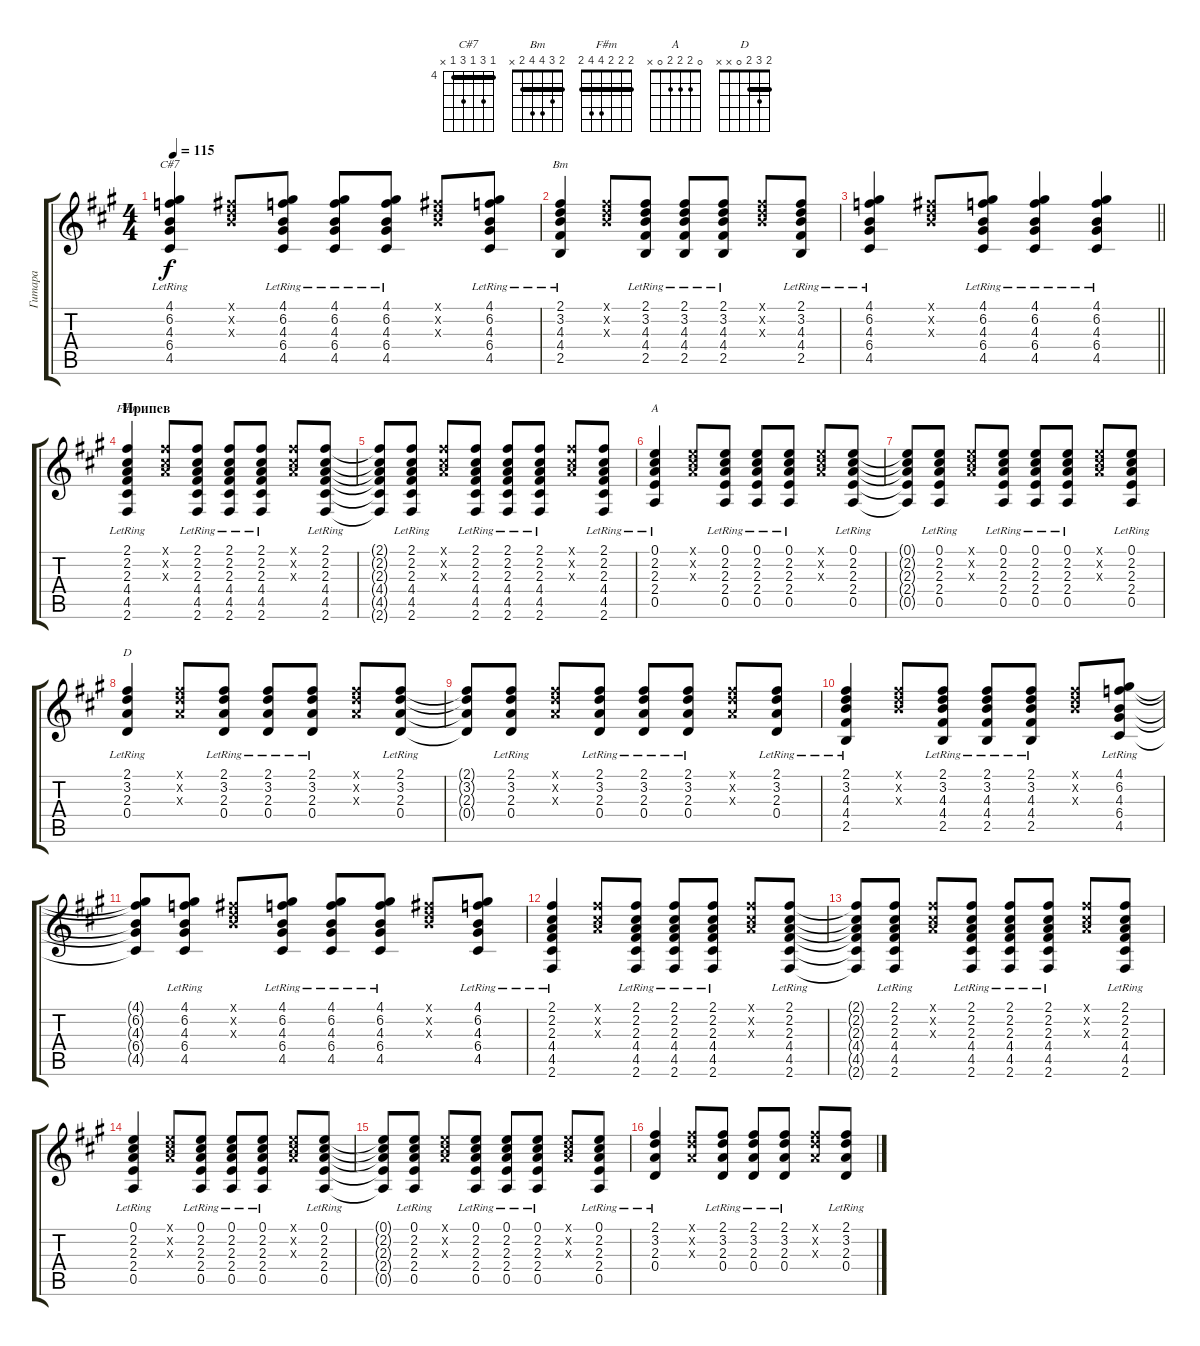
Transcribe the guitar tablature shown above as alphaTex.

\track ("Гитара" "Гитара") {instrument acousticguitarsteel}
\staff {score tabs}
\tuning (E4 B3 G3 D3 A2 E2) {hide}
\chord ("C#7" 4 6 4 6 4 x) {firstfret 4 barre 4}
\chord ("Bm" 2 3 4 4 2 x) {barre 2}
\chord ("F#m" 2 2 2 4 4 2) {barre 2}
\chord ("A" 0 2 2 2 0 x)
\chord ("D" 2 3 2 0 x x) {barre 2}
\ts (4 4)
\tempo 115
\clef g2
\ks f#minor
(4.1{lr} 6.2{lr} 4.3{lr} 6.4{lr} 4.5{lr}).4{ch "C#7" dy f} (2.1{x} 3.2{x} 4.3{x}).8 (4.1{lr} 6.2{lr} 4.3{lr} 6.4{lr} 4.5{lr}).8 (4.1{lr} 6.2{lr} 4.3{lr} 6.4{lr} 4.5{lr}).8 (4.1{lr} 6.2{lr} 4.3{lr} 6.4{lr} 4.5{lr}).8 (2.1{x} 3.2{x} 4.3{x}).8 (4.1{lr} 6.2{lr} 4.3{lr} 6.4{lr} 4.5{lr}).8 |
(2.1{lr} 3.2{lr} 4.3{lr} 4.4{lr} 2.5{lr}).4{ch "Bm"} (2.1{x} 3.2{x} 4.3{x}).8 (2.1{lr} 3.2{lr} 4.3{lr} 4.4{lr} 2.5{lr}).8 (2.1{lr} 3.2{lr} 4.3{lr} 4.4{lr} 2.5{lr}).8 (2.1{lr} 3.2{lr} 4.3{lr} 4.4{lr} 2.5{lr}).8 (2.1{x} 3.2{x} 4.3{x}).8 (2.1{lr} 3.2{lr} 4.3{lr} 4.4{lr} 2.5{lr}).8 |
\barLineRight lightlight
(4.1{lr} 6.2{lr} 4.3{lr} 6.4{lr} 4.5{lr}).4 (2.1{x} 3.2{x} 4.3{x}).8 (4.1{lr} 6.2{lr} 4.3{lr} 6.4{lr} 4.5{lr}).8 (4.1{lr} 6.2{lr} 4.3{lr} 6.4{lr} 4.5{lr}).4 (4.1{lr} 6.2{lr} 4.3{lr} 6.4{lr} 4.5{lr}).4 |
\section ("" "Припев")
(2.1{lr} 2.2{lr} 2.3{lr} 4.4{lr} 4.5{lr} 2.6{lr}).4{ch "F#m"} (2.1{x} 2.2{x} 2.3{x}).8 (2.1{lr} 2.2{lr} 2.3{lr} 4.4{lr} 4.5{lr} 2.6{lr}).8 (2.1{lr} 2.2{lr} 2.3{lr} 4.4{lr} 4.5{lr} 2.6{lr}).8 (2.1{lr} 2.2{lr} 2.3{lr} 4.4{lr} 4.5{lr} 2.6{lr}).8 (2.1{x} 2.2{x} 2.3{x}).8 (2.1{lr} 2.2{lr} 2.3{lr} 4.4{lr} 4.5{lr} 2.6{lr}).8 |
(2.1{t} 2.2{t} 2.3{t} 4.4{t} 4.5{t} 2.6{t}).8 (2.1{lr} 2.2{lr} 2.3{lr} 4.4{lr} 4.5{lr} 2.6{lr}).8 (2.1{x} 2.2{x} 2.3{x}).8 (2.1{lr} 2.2{lr} 2.3{lr} 4.4{lr} 4.5{lr} 2.6{lr}).8 (2.1{lr} 2.2{lr} 2.3{lr} 4.4{lr} 4.5{lr} 2.6{lr}).8 (2.1{lr} 2.2{lr} 2.3{lr} 4.4{lr} 4.5{lr} 2.6{lr}).8 (2.1{x} 2.2{x} 2.3{x}).8 (2.1{lr} 2.2{lr} 2.3{lr} 4.4{lr} 4.5{lr} 2.6{lr}).8 |
(0.1{lr} 2.2{lr} 2.3{lr} 2.4{lr} 0.5{lr}).4{ch "A"} (0.1{x} 2.2{x} 2.3{x}).8 (0.1{lr} 2.2{lr} 2.3{lr} 2.4{lr} 0.5{lr}).8 (0.1{lr} 2.2{lr} 2.3{lr} 2.4{lr} 0.5{lr}).8 (0.1{lr} 2.2{lr} 2.3{lr} 2.4{lr} 0.5{lr}).8 (0.1{x} 2.2{x} 2.3{x}).8 (0.1{lr} 2.2{lr} 2.3{lr} 2.4{lr} 0.5{lr}).8 |
(0.1{t} 2.2{t} 2.3{t} 2.4{t} 0.5{t}).8 (0.1{lr} 2.2{lr} 2.3{lr} 2.4{lr} 0.5{lr}).8 (0.1{x} 2.2{x} 2.3{x}).8 (0.1{lr} 2.2{lr} 2.3{lr} 2.4{lr} 0.5{lr}).8 (0.1{lr} 2.2{lr} 2.3{lr} 2.4{lr} 0.5{lr}).8 (0.1{lr} 2.2{lr} 2.3{lr} 2.4{lr} 0.5{lr}).8 (0.1{x} 2.2{x} 2.3{x}).8 (0.1{lr} 2.2{lr} 2.3{lr} 2.4{lr} 0.5{lr}).8 |
(2.1{lr} 3.2{lr} 2.3{lr} 0.4{lr}).4{ch "D"} (2.1{x} 3.2{x} 2.3{x}).8 (2.1{lr} 3.2{lr} 2.3{lr} 0.4{lr}).8 (2.1{lr} 3.2{lr} 2.3{lr} 0.4{lr}).8 (2.1{lr} 3.2{lr} 2.3{lr} 0.4{lr}).8 (2.1{x} 3.2{x} 2.3{x}).8 (2.1{lr} 3.2{lr} 2.3{lr} 0.4{lr}).8 |
(2.1{t} 3.2{t} 2.3{t} 0.4{t}).8 (2.1{lr} 3.2{lr} 2.3{lr} 0.4{lr}).8 (2.1{x} 3.2{x} 2.3{x}).8 (2.1{lr} 3.2{lr} 2.3{lr} 0.4{lr}).8 (2.1{lr} 3.2{lr} 2.3{lr} 0.4{lr}).8 (2.1{lr} 3.2{lr} 2.3{lr} 0.4{lr}).8 (2.1{x} 3.2{x} 2.3{x}).8 (2.1{lr} 3.2{lr} 2.3{lr} 0.4{lr}).8 |
(2.1{lr} 3.2{lr} 4.3{lr} 4.4{lr} 2.5{lr}).4 (2.1{x} 3.2{x} 4.3{x}).8 (2.1{lr} 3.2{lr} 4.3{lr} 4.4{lr} 2.5{lr}).8 (2.1{lr} 3.2{lr} 4.3{lr} 4.4{lr} 2.5{lr}).8 (2.1{lr} 3.2{lr} 4.3{lr} 4.4{lr} 2.5{lr}).8 (2.1{x} 3.2{x} 4.3{x}).8 (4.1{lr} 6.2{lr} 4.3{lr} 6.4{lr} 4.5{lr}).8 |
(4.1{t} 6.2{t} 4.3{t} 6.4{t} 4.5{t}).8 (4.1{lr} 6.2{lr} 4.3{lr} 6.4{lr} 4.5{lr}).8 (2.1{x} 3.2{x} 4.3{x}).8 (4.1{lr} 6.2{lr} 4.3{lr} 6.4{lr} 4.5{lr}).8 (4.1{lr} 6.2{lr} 4.3{lr} 6.4{lr} 4.5{lr}).8 (4.1{lr} 6.2{lr} 4.3{lr} 6.4{lr} 4.5{lr}).8 (2.1{x} 3.2{x} 4.3{x}).8 (4.1{lr} 6.2{lr} 4.3{lr} 6.4{lr} 4.5{lr}).8 |
(2.1{lr} 2.2{lr} 2.3{lr} 4.4{lr} 4.5{lr} 2.6{lr}).4 (2.1{x} 2.2{x} 2.3{x}).8 (2.1{lr} 2.2{lr} 2.3{lr} 4.4{lr} 4.5{lr} 2.6{lr}).8 (2.1{lr} 2.2{lr} 2.3{lr} 4.4{lr} 4.5{lr} 2.6{lr}).8 (2.1{lr} 2.2{lr} 2.3{lr} 4.4{lr} 4.5{lr} 2.6{lr}).8 (2.1{x} 2.2{x} 2.3{x}).8 (2.1{lr} 2.2{lr} 2.3{lr} 4.4{lr} 4.5{lr} 2.6{lr}).8 |
(2.1{t} 2.2{t} 2.3{t} 4.4{t} 4.5{t} 2.6{t}).8 (2.1{lr} 2.2{lr} 2.3{lr} 4.4{lr} 4.5{lr} 2.6{lr}).8 (2.1{x} 2.2{x} 2.3{x}).8 (2.1{lr} 2.2{lr} 2.3{lr} 4.4{lr} 4.5{lr} 2.6{lr}).8 (2.1{lr} 2.2{lr} 2.3{lr} 4.4{lr} 4.5{lr} 2.6{lr}).8 (2.1{lr} 2.2{lr} 2.3{lr} 4.4{lr} 4.5{lr} 2.6{lr}).8 (2.1{x} 2.2{x} 2.3{x}).8 (2.1{lr} 2.2{lr} 2.3{lr} 4.4{lr} 4.5{lr} 2.6{lr}).8 |
(0.1{lr} 2.2{lr} 2.3{lr} 2.4{lr} 0.5{lr}).4 (0.1{x} 2.2{x} 2.3{x}).8 (0.1{lr} 2.2{lr} 2.3{lr} 2.4{lr} 0.5{lr}).8 (0.1{lr} 2.2{lr} 2.3{lr} 2.4{lr} 0.5{lr}).8 (0.1{lr} 2.2{lr} 2.3{lr} 2.4{lr} 0.5{lr}).8 (0.1{x} 2.2{x} 2.3{x}).8 (0.1{lr} 2.2{lr} 2.3{lr} 2.4{lr} 0.5{lr}).8 |
(0.1{t} 2.2{t} 2.3{t} 2.4{t} 0.5{t}).8 (0.1{lr} 2.2{lr} 2.3{lr} 2.4{lr} 0.5{lr}).8 (0.1{x} 2.2{x} 2.3{x}).8 (0.1{lr} 2.2{lr} 2.3{lr} 2.4{lr} 0.5{lr}).8 (0.1{lr} 2.2{lr} 2.3{lr} 2.4{lr} 0.5{lr}).8 (0.1{lr} 2.2{lr} 2.3{lr} 2.4{lr} 0.5{lr}).8 (0.1{x} 2.2{x} 2.3{x}).8 (0.1{lr} 2.2{lr} 2.3{lr} 2.4{lr} 0.5{lr}).8 |
(2.1{lr} 3.2{lr} 2.3{lr} 0.4{lr}).4 (2.1{x} 3.2{x} 2.3{x}).8 (2.1{lr} 3.2{lr} 2.3{lr} 0.4{lr}).8 (2.1{lr} 3.2{lr} 2.3{lr} 0.4{lr}).8 (2.1{lr} 3.2{lr} 2.3{lr} 0.4{lr}).8 (2.1{x} 3.2{x} 2.3{x}).8 (2.1{lr} 3.2{lr} 2.3{lr} 0.4{lr}).8
